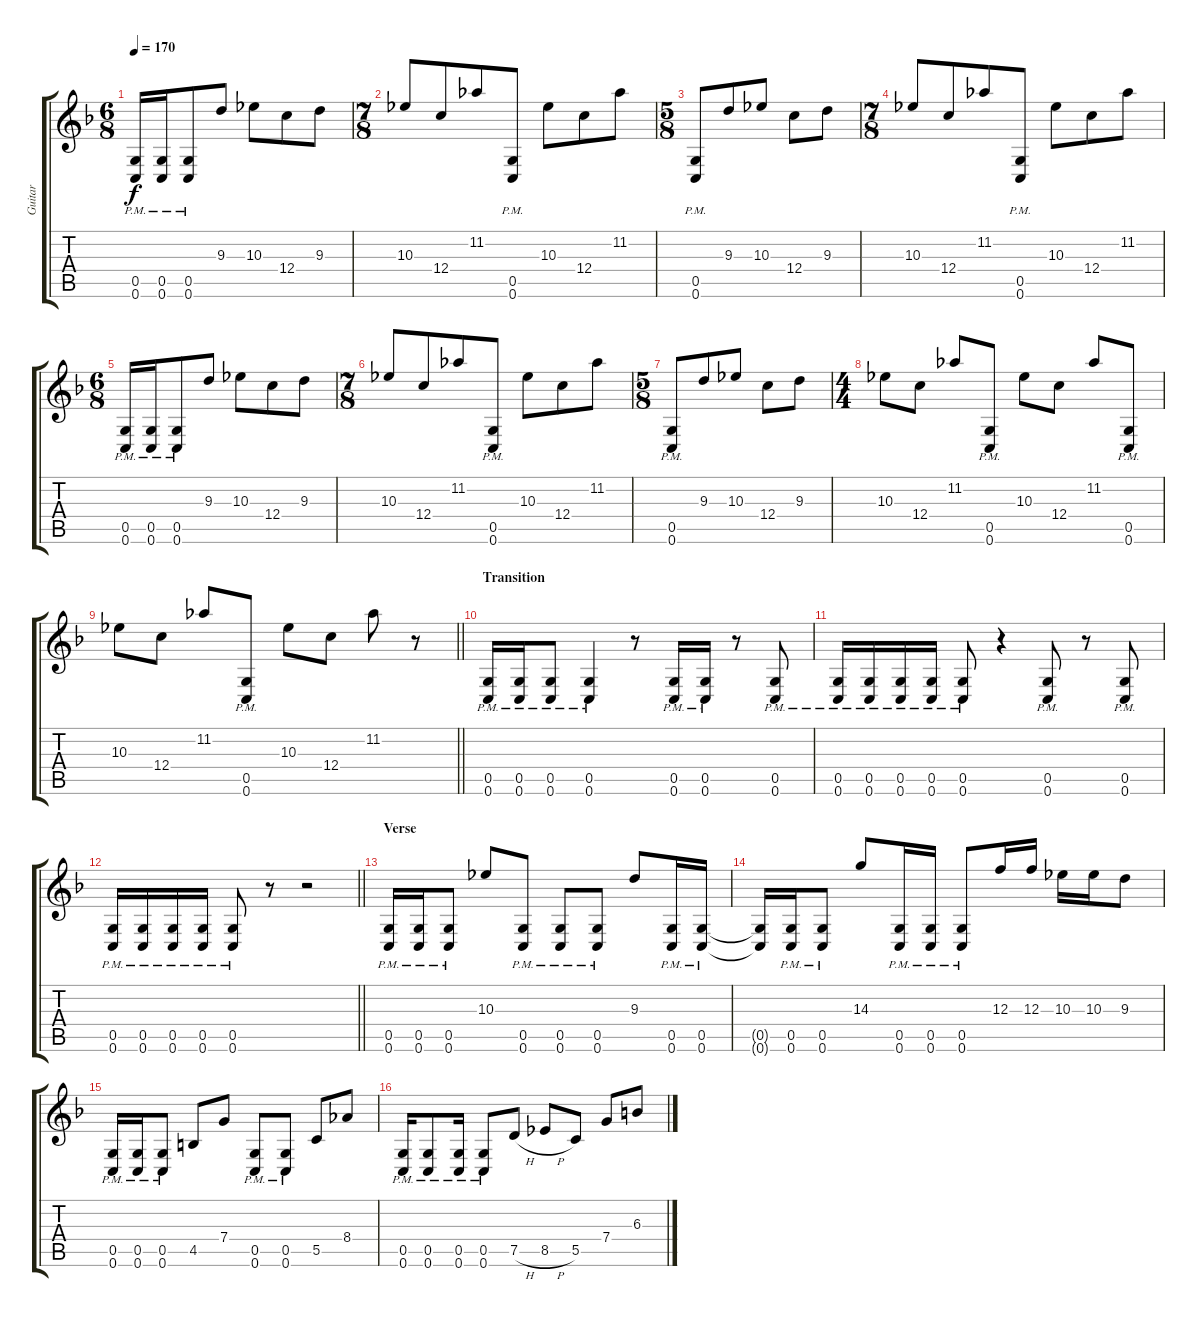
\track ("Guitar" "Guitar") {instrument distortionguitar}
\staff {score tabs}
\tuning (D4 A3 F3 C3 G2 C2) {hide}
\ts (6 8)
\tempo 170
\clef g2
\ks dminor
(0.5{pm} 0.6{pm}).16{dy f} (0.5{pm} 0.6{pm}).16 (0.5{pm} 0.6{pm}).8 9.3.8 10.3.8 12.4.8 9.3.8 |
\ts (7 8)
10.3.8 12.4.8 11.2.8 (0.5{pm} 0.6{pm}).8 10.3.8 12.4.8 11.2.8 |
\ts (5 8)
(0.5{pm} 0.6{pm}).8 9.3.8 10.3.8 12.4.8 9.3.8 |
\ts (7 8)
10.3.8 12.4.8 11.2.8 (0.5{pm} 0.6{pm}).8 10.3.8 12.4.8 11.2.8 |
\ts (6 8)
(0.5{pm} 0.6{pm}).16 (0.5{pm} 0.6{pm}).16 (0.5{pm} 0.6{pm}).8 9.3.8 10.3.8 12.4.8 9.3.8 |
\ts (7 8)
10.3.8 12.4.8 11.2.8 (0.5{pm} 0.6{pm}).8 10.3.8 12.4.8 11.2.8 |
\ts (5 8)
(0.5{pm} 0.6{pm}).8 9.3.8 10.3.8 12.4.8 9.3.8 |
\ts (4 4)
10.3.8 12.4.8 11.2.8 (0.5{pm} 0.6{pm}).8 10.3.8 12.4.8 11.2.8 (0.5{pm} 0.6{pm}).8 |
\barLineRight lightlight
10.3.8 12.4.8 11.2.8 (0.5{pm} 0.6{pm}).8 10.3.8 12.4.8 11.2.8 r.8 |
\section ("" "Transition")
(0.5{pm} 0.6{pm}).16 (0.5{pm} 0.6{pm}).16 (0.5{pm} 0.6{pm}).8 (0.5{pm} 0.6{pm}).4 r.8 (0.5{pm} 0.6{pm}).16 (0.5{pm} 0.6{pm}).16 r.8 (0.5{pm} 0.6{pm}).8 |
(0.5{pm} 0.6{pm}).16 (0.5{pm} 0.6{pm}).16 (0.5{pm} 0.6{pm}).16 (0.5{pm} 0.6{pm}).16 (0.5{pm} 0.6{pm}).8 r.4 (0.5{pm} 0.6{pm}).8 r.8 (0.5{pm} 0.6{pm}).8 |
\barLineRight lightlight
(0.5{pm} 0.6{pm}).16 (0.5{pm} 0.6{pm}).16 (0.5{pm} 0.6{pm}).16 (0.5{pm} 0.6{pm}).16 (0.5{pm} 0.6{pm}).8 r.8 r.2 |
\section ("" "Verse")
(0.5{pm} 0.6{pm}).16 (0.5{pm} 0.6{pm}).16 (0.5{pm} 0.6{pm}).8 10.3.8 (0.5{pm} 0.6{pm}).8 (0.5{pm} 0.6{pm}).8 (0.5{pm} 0.6{pm}).8 9.3.8 (0.5{pm} 0.6{pm}).16 (0.5{pm} 0.6{pm}).16 |
(0.5{t} 0.6{t}).16 (0.5{pm} 0.6{pm}).16 (0.5{pm} 0.6{pm}).8 14.3.8 (0.5{pm} 0.6{pm}).16 (0.5{pm} 0.6{pm}).16 (0.5{pm} 0.6{pm}).8 12.3.16 12.3.16 10.3.16 10.3.16 9.3.8 |
(0.5{pm} 0.6{pm}).16 (0.5{pm} 0.6{pm}).16 (0.5{pm} 0.6{pm}).8 4.5.8 7.4.8 (0.5{pm} 0.6{pm}).8 (0.5{pm} 0.6{pm}).8 5.5.8 8.4.8 |
(0.5{pm} 0.6{pm}).16 (0.5{pm} 0.6{pm}).8 (0.5{pm} 0.6{pm}).16 (0.5{pm} 0.6{pm}).8 7.5{h}.8 8.5{h}.8 5.5.8 7.4.8 6.3.8
